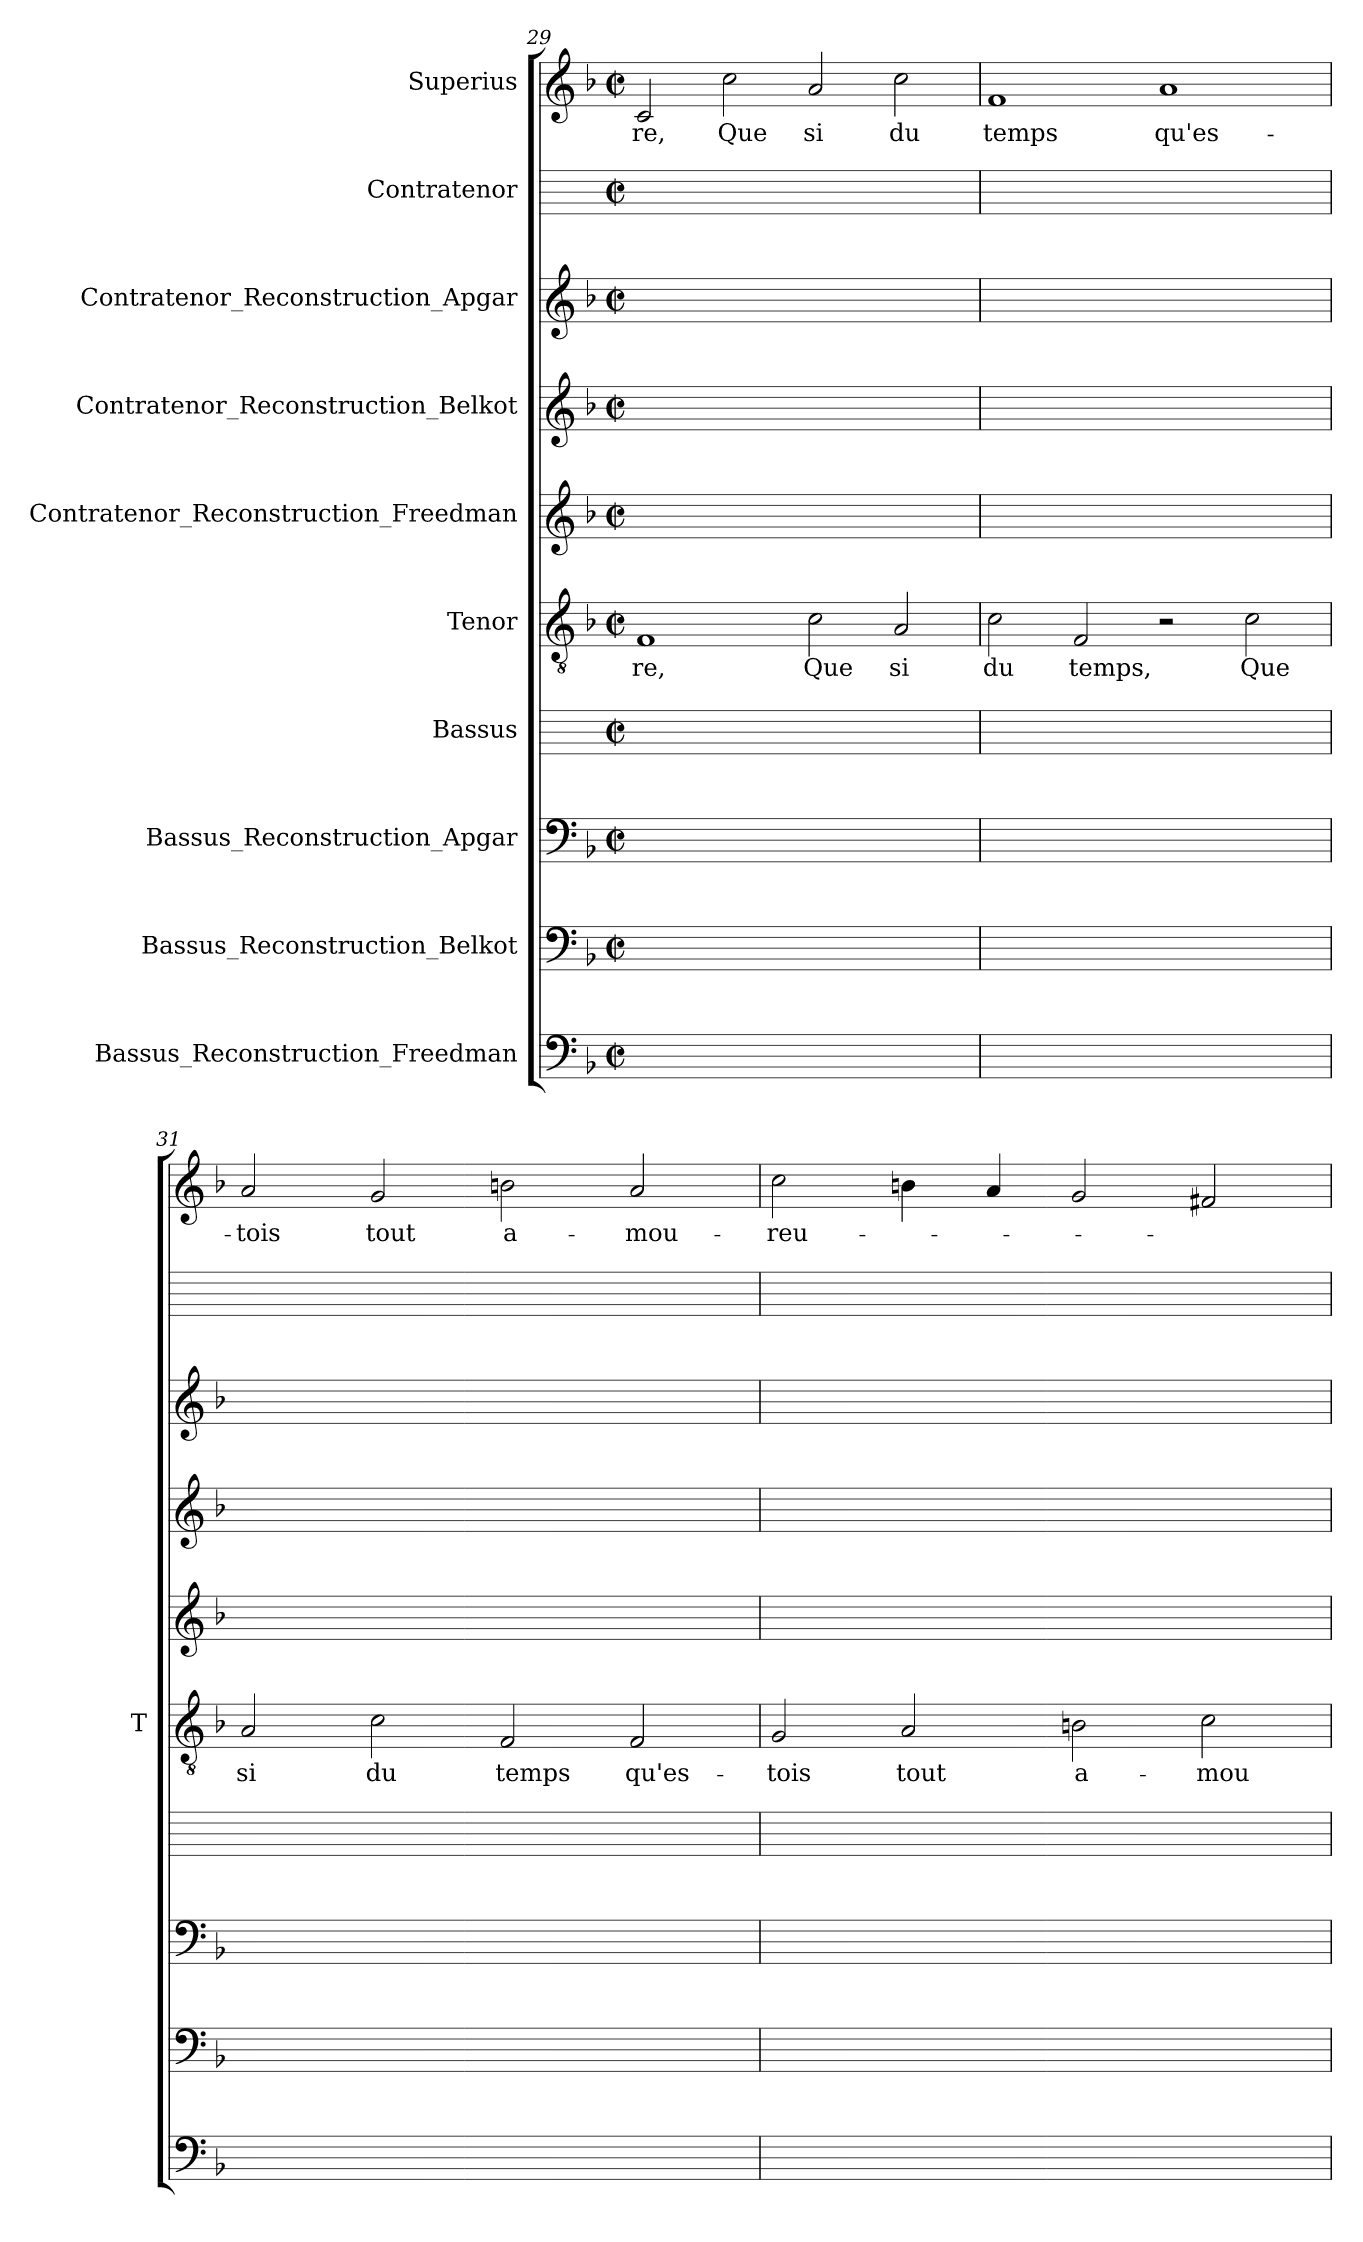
**kern	**kern	**kern	**kern	**kern	**text	**kern	**kern	**kern	**kern	**kern	**text
*part10	*part9	*part8	*part7	*part6	*part6	*part5	*part4	*part3	*part2	*part1	*part1
*staff10	*staff9	*staff8	*staff7	*staff6	*staff6	*staff5	*staff4	*staff3	*staff2	*staff1	*staff1
*I"Bassus_Reconstruction_Freedman	*I"Bassus_Reconstruction_Belkot	*I"Bassus_Reconstruction_Apgar	*I"Bassus	*I"Tenor	*	*I"Contratenor_Reconstruction_Freedman	*I"Contratenor_Reconstruction_Belkot	*I"Contratenor_Reconstruction_Apgar	*I"Contratenor	*I"Superius	*
*	*	*	*	*I'T	*	*	*	*	*	*	*
!!LO:PB:g=z
*clefF4	*clefF4	*clefF4	*	*clefGv2	*	*clefG2	*clefG2	*clefG2	*	*clefG2	*
*k[b-]	*k[b-]	*k[b-]	*	*k[b-]	*	*k[b-]	*k[b-]	*k[b-]	*	*k[b-]	*
*F:	*F:	*F:	*	*F:	*	*F:	*F:	*F:	*	*F:	*
*M2/2	*M2/2	*M2/2	*M2/2	*M2/2	*	*M2/2	*M2/2	*M2/2	*M2/2	*M2/2	*
*met(c|)	*met(c|)	*met(c|)	*met(c|)	*met(c|)	*	*met(c|)	*met(c|)	*met(c|)	*met(c|)	*met(c|)	*
=29	=29	=29	=29	=29	=29	=29	=29	=29	=29	=29	=29
0ryy	0ryy	0ryy	0ryy	1F	-re,	0ryy	0ryy	0ryy	0ryy	2c	-re,
.	.	.	.	.	.	.	.	.	.	2cc	-Que
.	.	.	.	2c	-Que	.	.	.	.	2a	-si
.	.	.	.	2A	-si	.	.	.	.	2cc	-du
=30	=30	=30	=30	=30	=30	=30	=30	=30	=30	=30	=30
0ryy	0ryy	0ryy	0ryy	2c	-du	0ryy	0ryy	0ryy	0ryy	1f	-temps
.	.	.	.	2F	-temps,	.	.	.	.	.	.
.	.	.	.	2r	.	.	.	.	.	1a	qu'es-
.	.	.	.	2c	-Que	.	.	.	.	.	.
=31	=31	=31	=31	=31	=31	=31	=31	=31	=31	=31	=31
0ryy	0ryy	0ryy	0ryy	2A	-si	0ryy	0ryy	0ryy	0ryy	2a	-tois
.	.	.	.	2c	-du	.	.	.	.	2g	-tout
.	.	.	.	2F	-temps	.	.	.	.	2b	a-
.	.	.	.	2F	qu'es-	.	.	.	.	2a	mou-
=32	=32	=32	=32	=32	=32	=32	=32	=32	=32	=32	=32
0ryy	0ryy	0ryy	0ryy	2G	-tois	0ryy	0ryy	0ryy	0ryy	2cc	reu-
.	.	.	.	2A	-tout	.	.	.	.	4b	.
.	.	.	.	.	.	.	.	.	.	4a	.
.	.	.	.	2B	a-	.	.	.	.	2g	.
.	.	.	.	2c	mou-	.	.	.	.	2f#X	.
=	=	=	=	=	=	=	=	=	=	=	=
*-	*-	*-	*-	*-	*-	*-	*-	*-	*-	*-	*-
